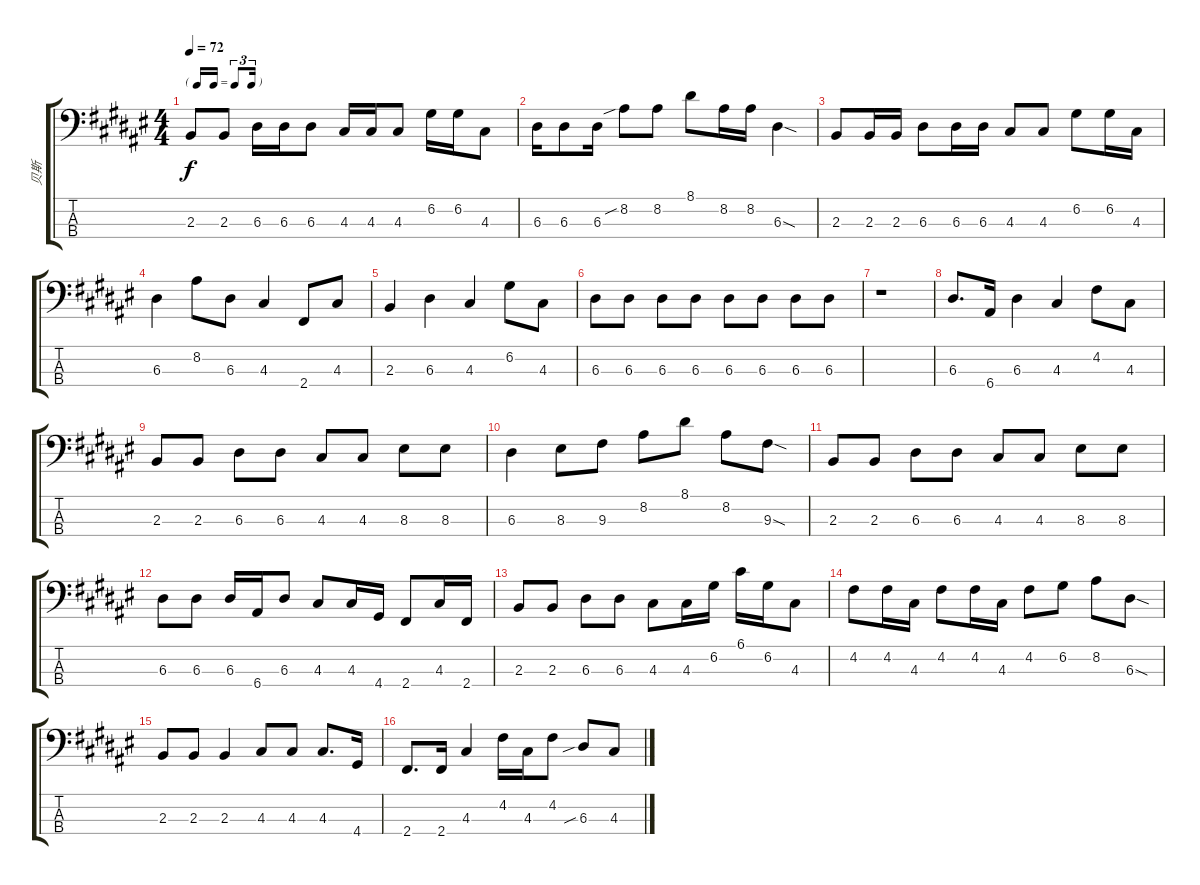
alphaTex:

\track ("贝斯" "贝斯") {instrument electricbassfinger}
\staff {score tabs}
\tuning (G2 D2 A1 E1) {hide}
\ts (4 4)
\tf triplet16th
\tempo 72
\clef f4
\ks f#
2.3.8{dy f} 2.3.8 6.3.16 6.3.16 6.3.8 4.3.16 4.3.16 4.3.8 6.2.16 6.2.16 4.3.8 |
6.3.16 6.3.8 6.3.16 8.2{sib}.8 8.2.8 8.1.8 8.2.16 8.2.16 6.3{sod}.4 |
2.3.8 2.3.16 2.3.16 6.3.8 6.3.16 6.3.16 4.3.8 4.3.8 6.2.8 6.2.16 4.3.16 |
6.3.4 8.2.8 6.3.8 4.3.4 2.4.8 4.3.8 |
2.3.4 6.3.4 4.3.4 6.2.8 4.3.8 |
6.3.8 6.3.8 6.3.8 6.3.8 6.3.8 6.3.8 6.3.8 6.3.8 |
r.1 |
6.3.8{d} 6.4.16 6.3.4 4.3.4 4.2.8 4.3.8 |
2.3.8 2.3.8 6.3.8 6.3.8 4.3.8 4.3.8 8.3.8 8.3.8 |
6.3.4 8.3.8 9.3.8 8.2.8 8.1.8 8.2.8 9.3{sod}.8 |
2.3.8 2.3.8 6.3.8 6.3.8 4.3.8 4.3.8 8.3.8 8.3.8 |
6.3.8 6.3.8 6.3.16 6.4.16 6.3.8 4.3.8 4.3.16 4.4.16 2.4.8 4.3.16 2.4.16 |
2.3.8 2.3.8 6.3.8 6.3.8 4.3.8 4.3.16 6.2.16 6.1.16 6.2.16 4.3.8 |
4.2.8 4.2.16 4.3.16 4.2.8 4.2.16 4.3.16 4.2.8 6.2.8 8.2.8 6.3{sod}.8 |
2.3.8 2.3.8 2.3.4 4.3.8 4.3.8 4.3.8{d} 4.4.16 |
2.4.8{d} 2.4.16 4.3.4 4.2.16 4.3.16 4.2.8 6.3{sib}.8 4.3.8
